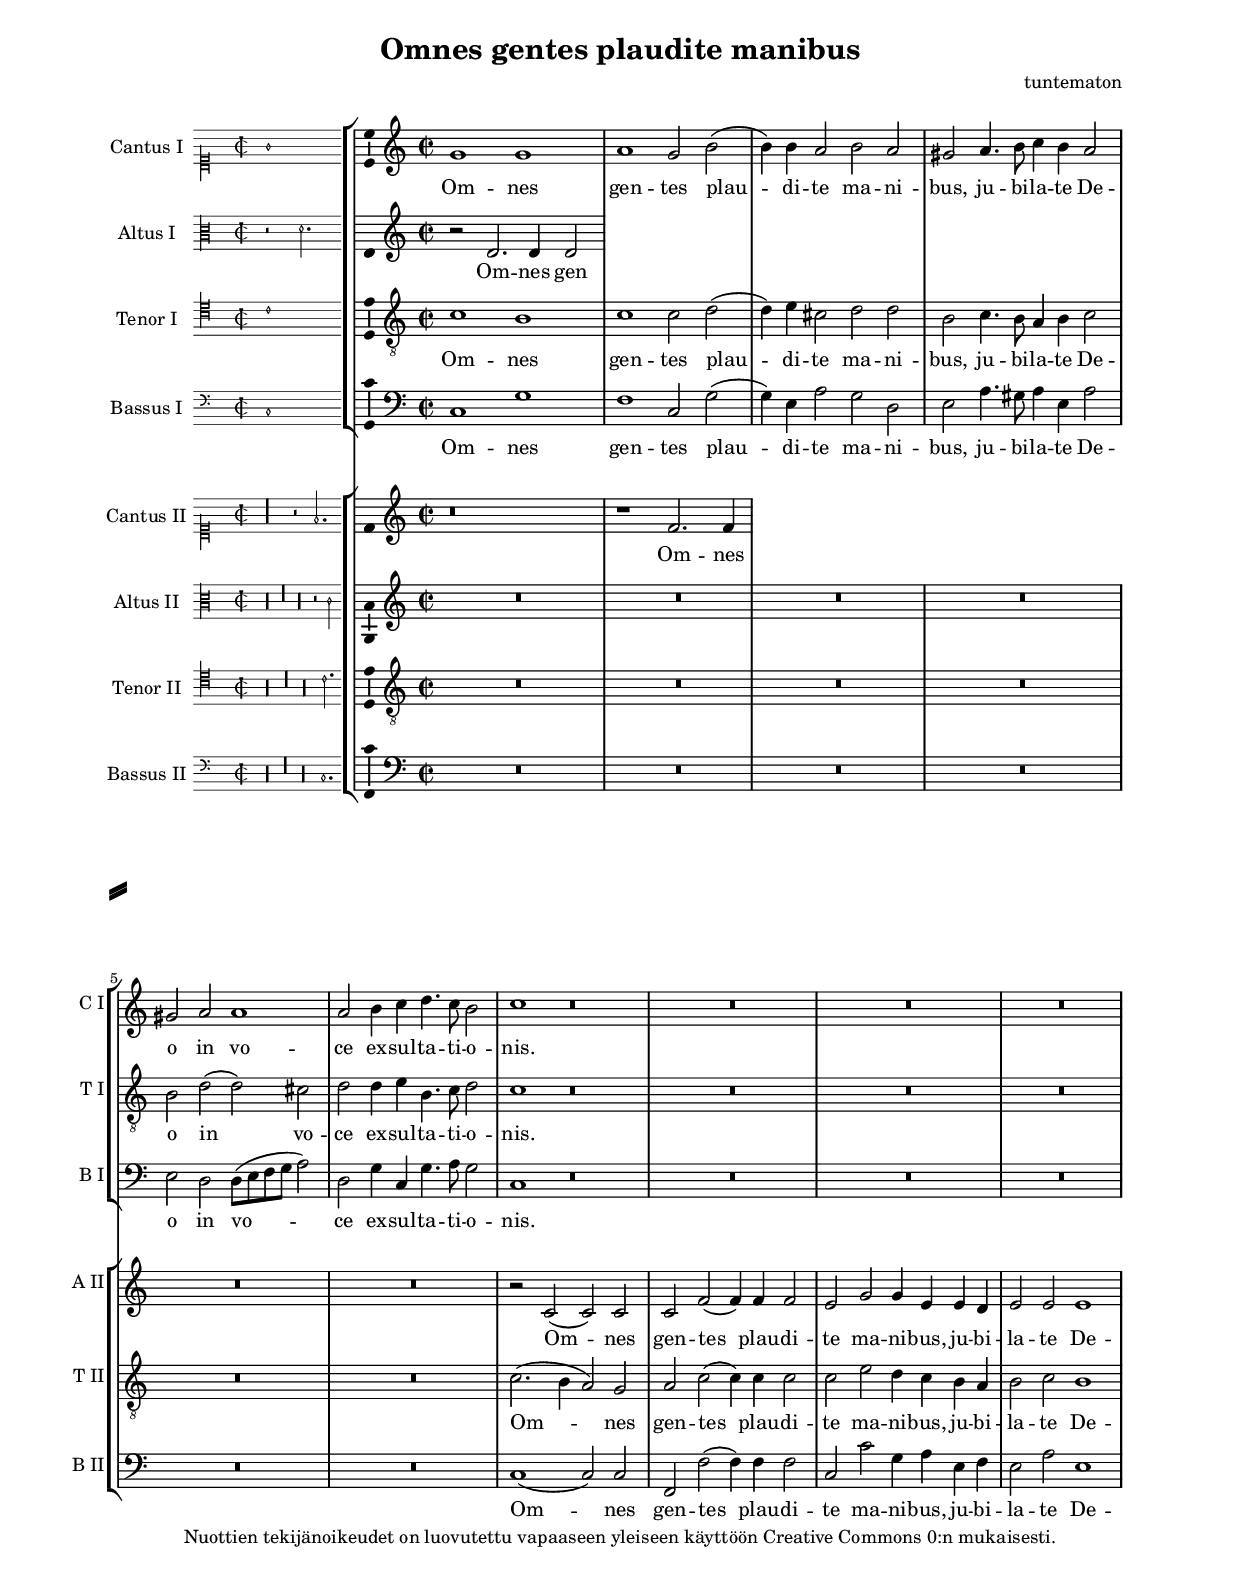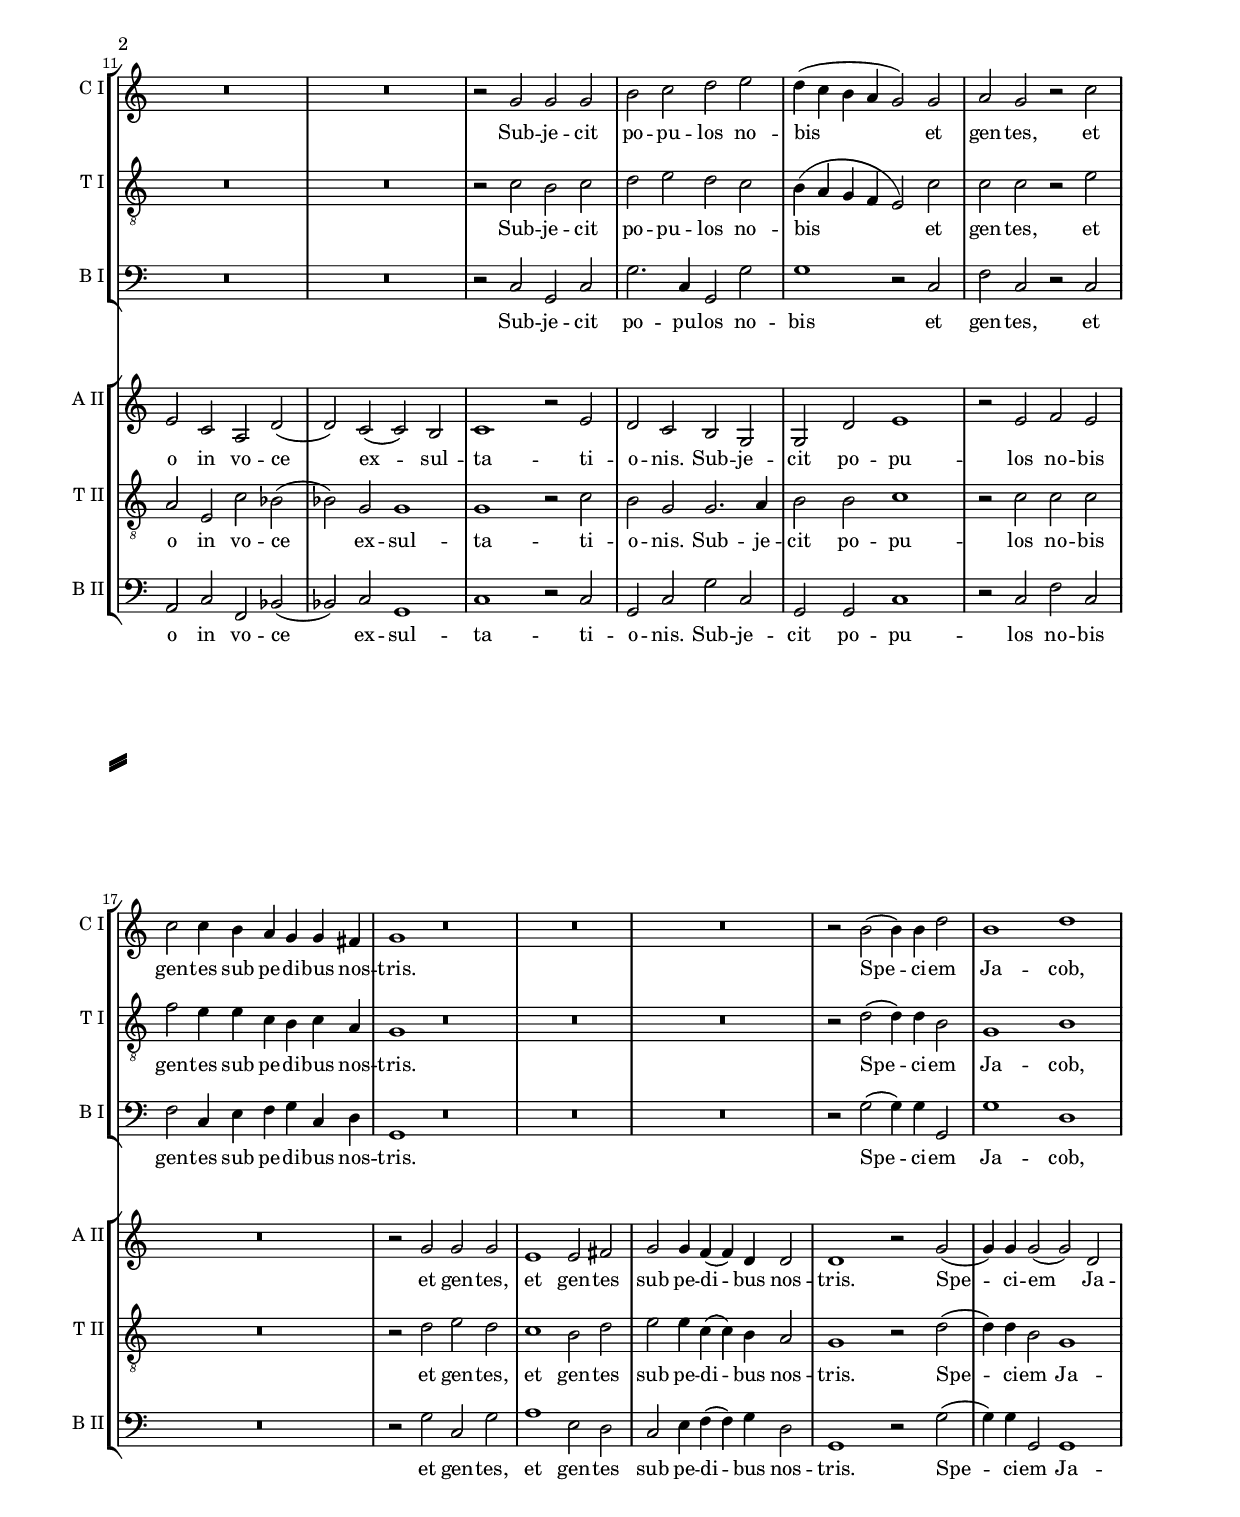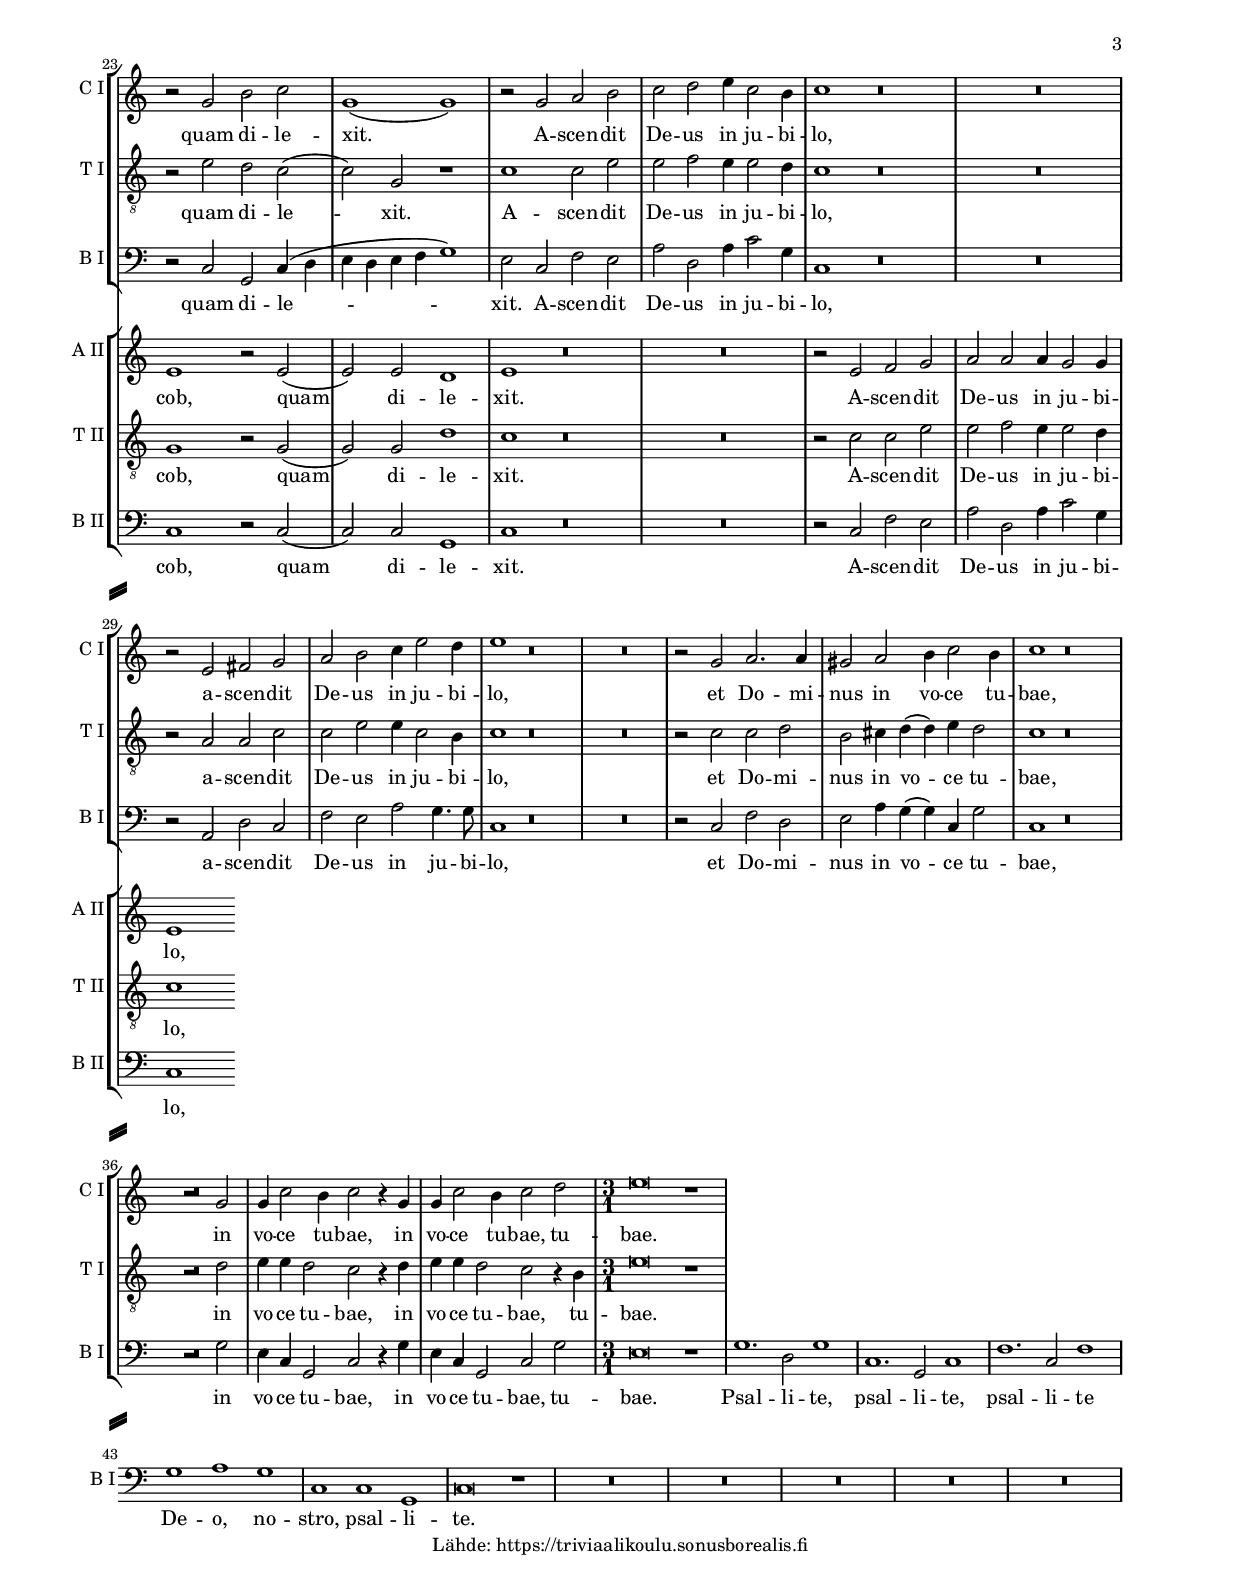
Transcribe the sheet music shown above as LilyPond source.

\version "2.20.0"
\include "suomi.ly"

\include "../paper-margins.ily"

\include "omnes-gentes-plaudite-manibus.global.ily"
stanzaOneLyricsChoirOne = \lyricmode {
    Om -- nes gen -- tes plau -- di -- te ma -- ni -- bus,
    ju -- bi -- la -- te De -- o in vo -- ce ex -- sul -- ta -- ti -- o -- nis.
    Sub -- je -- cit po -- pu -- los no -- bis
    et gen -- tes, et gen -- tes sub pe -- di -- bus nos -- tris.
    Spe -- ci -- em Ja -- cob, quam di -- le -- xit.
    A -- scen -- dit De -- us in ju -- bi -- lo,
    a -- scen -- dit De -- us in ju -- bi -- lo,
    et Do -- mi -- nus in vo -- ce tu -- bae, in vo -- ce tu -- bae, in vo -- ce tu -- bae, tu -- bae.

    Psal -- li -- te, psal -- li -- te, psal -- li -- te De -- o, no -- stro, psal -- li -- te.
    Al -- le -- lu -- ja, al -- le -- lu -- ja, al -- le -- lu -- ja, al -- le -- lu -- ja.
}

stanzaOneLyricsChoirTwo = \lyricmode {
    Quo -- ni -- am Do -- mi -- nus ex -- cel -- sus, ter -- ri -- bi -- lis,
    Rex ma -- gnus su -- per om -- nem ter -- ram,
    sub -- je -- cit po -- pu -- los no -- bis
    et gen -- tes, E -- le -- git no -- bis he -- re -- di -- ta -- tem su -- am,
    spe -- ci -- em Ja -- cob, quam di -- le -- xit.
    A -- scen -- dit De -- us in ju -- bi -- lo,
    a -- scen -- dit De -- us in ju -- bi -- lo,
    et Do -- mi -- nus in vo -- ce tu -- bae, in vo -- ce tu -- bae, in vo -- ce tu -- bae.

    Psal -- li -- te, psal -- li -- te, psal -- li -- te re -- gi no -- stro, psal -- li -- te.
    Al -- le -- lu -- ja, al -- le -- lu -- ja, al -- le -- lu -- ja, al -- le -- lu -- ja.
}


% First choir

SopranoOneMusic = \relative c'' {
	\set Staff.instrumentName = #"Cantus I"
	\set Staff.shortInstrumentName = "C I"

	\incipit { \clef "mensural-c1" \globalkey \globaltime g'1 }

	g1 | g | a1 | g2 h( | h4) h a2 | h a |
	gis2 a4. h8 | c4 h a2 | gis a | a1 | a2 h4 c | d4. c8 h2 | c1 |
	\repeat unfold 11 {R |}
	% s 122
	r2 g | g g | h c | d e | d4( c h a | g2) g | a g | r c | c c4 h | a g g fis | g1 |
	\repeat unfold 5 { R1 | }
	% s 123
	r2 h( | h4) h d2 | h1 | d |	 r2 g, | h c |
	g1( | g) | r2 g | a h | c d | e4 c2 h4 | c1 |
	\repeat unfold 3 { R1 | }
	% s 124
	r2 e, | fis g | a h | c4 e2 d4 | e1 | R | R | R |
	r2 g, | a2. a4 | gis2 a | h4 c2 h4 | c1 | R | R |
	r2 g | g4 c2 h4 | c2 r4 g | g c2 h4 | c2 d |

	\time 3/1
    \set Score.tempoHideNote = ##t
    \tempo 2 = 240
	e\breve r1 |
}

AltoOneMusic = \relative c' {
	\set Staff.instrumentName = #"Altus I"
	\set Staff.shortInstrumentName = "A I"

	\incipit { \clef "mensural-c3" \globalkey \globaltime r2 d'2. }

	r2 d2. d4 d2 |
}

TenoreOneMusic = \relative c' {
	\set Staff.instrumentName = #"Tenor I"
	\set Staff.shortInstrumentName = "T I"

	\incipit { \clef "mensural-c4" \globalkey \globaltime c'1 }

	\clef "treble_8"
	c1 | h | c1 | c2 d( | d4) e cis2 | d d |
	h c4. h8 | a4 h c2 | h d( | d) cis | d d4 e | h4. c8 d2 | c1 |
	\repeat unfold 11 {R |}
	% s 122
	r2 c | h c | d e | d c | h4( a g f | e2) c' | c c | r e | f e4 e | c h c a | g1 |
	\repeat unfold 5 { R |}
	% s 123
	r2 d'( | d4) d h2 | g1 | h | r2 e | d c( |
	c) g | r1 | c | c2 e | e f | e4 e2 d4 | c1 |
	\repeat unfold 3 { R | }
	% s 124
	r2 a | a c | c e | e4 c2 h4 | c1 | R | R | R |
	r2 c | c d | h cis4 d( | d) e d2 | c1 | R | R |
	r2 d | e4 e d2 | c r4 d | e e d2 | c r4 h |

	\time 3/1
    \set Score.tempoHideNote = ##t
    \tempo 2 = 240
	e\breve r1 |
}

BassOneMusic = \relative c {
	\set Staff.instrumentName = #"Bassus I"
	\set Staff.shortInstrumentName = "B I"

	\incipit { \clef "mensural-f" \globalkey \globaltime c1 }

	\clef bass
	c1 | g' | f | c2 g'( | g4) e a2 | g d |
	e a4. gis8 | a4 e a2 | e d | d8( e f g a2) | d, g4 c, | g'4. a8 g2 | c,1 |
	\repeat unfold 11 {R |}
	% s 122
	r2 c | g c | g'2. c,4 | g2 g' | g1 | r2 c, | f c | r c | f c4 e | f g c, d | g,1 |
	\repeat unfold 5 { R |}
	% s 123
	r2 g'( | g4) g g,2 | g'1 | d | r2 c | g c4( d |
	e d e f | g1) | e2 c | f e | a d, | a'4 c2 g4 | c,1 |
	\repeat unfold 3 { R | }
	% s 124
	r2 a | d c | f e | a g4. g8 | c,1 | R | R | R |
	r2 c | f d | e a4 g( | g) c, g'2 | c,1 | R | R |
	r2 g' | e4 c g2 | c r4 g' | e c g2 | c g' |

	\time 3/1
    \set Score.tempoHideNote = ##t
    \tempo 2 = 240
	e\breve r1 |
	g1. d2 g1 | c,1. g2 c1 | f1. c2 f1 | g a g | c, c g | c\breve r1 |
	\repeat unfold 5 { R\breve. | }
}


% Second choir

SopranoTwoMusic = \relative c' {
	\set Staff.instrumentName = #"Cantus II"
	\set Staff.shortInstrumentName = "C II"

	\incipit {
		\clef "mensural-c1" \globalkey \globaltime
		r\maxima
		r2 f'2.
	}

	r\breve | r1 f2. f4|
}

AltoTwoMusic = \relative c' {
	\set Staff.instrumentName = #"Altus II"
	\set Staff.shortInstrumentName = "A II"

	\incipit {
		\clef "mensural-c3" \globalkey \globaltime
		r\longa
		e'\longa\rest
		r\longa
		r2 c'2
	}

	\repeat unfold 12 { R1 | }
	r2 c2( | c) c | c f2( | f4) f f2 |
	e g | g4 e e d | e2 e | e1 | e2 c | a d( | d) c( | c) h | c1 |
	r2 e | d c | h g | g d' | e1 | r2 e | f e| R1 | R |
	r2 g | g g |
	% 123
	e1 | e2 fis | g g4 f( | f) d d2 | d1 |
	r2 g( | g4) g g2( | g) d | e1 |
	r2 e( | e) e | d1 | e1 | R1 | R | R |
	r2 e | f g | a a | a4 g2 g4 | e1 |
}

TenoreTwoMusic = \relative c' {
	\set Staff.instrumentName = #"Tenor II"
	\set Staff.shortInstrumentName = "T II"

	\incipit {
		\clef "mensural-c4" \globalkey \globaltime
		r\longa
		c'\longa\rest
		r\longa
		c'2.
	}

	\clef "treble_8"
	\repeat unfold 12 { R1 | }
	c2.( h4 | a2) g | a c2( | c4) c c2 |
	c e | d4 c h a | h2 c | h1 | a2 e | c' b( | b) g | g1 | g |
	r2 c | h g | g2. a4 | h2 h | c1 | r2 c | c c | R1 | R |
	r2 d | e d |
	% 123
	c1 | h2 d | e e4 c( | c) h a2 | g1 |
	r2 d'( | d4) d h2 | g1 | g |
	r2 g( | g) g | d'1 | c | R1 | R | R |
	r2 c | c e | e f | e4 e2 d4 | c1 |
}


BassTwoMusic = \relative c {
	\set Staff.instrumentName = #"Bassus II"
	\set Staff.shortInstrumentName = "B II"

	\incipit {
		\clef "mensural-f" \globalkey \globaltime
		r\longa
		f\longa\rest
		r\longa
		c1.
	}

	\clef bass
	\repeat unfold 12 { R1 | }
	c1( | c2) c | f, f'( | f4) f f2 |
	c c' | g4 a e f | e2 a | e1 |
	a,2 c | f, b( | b) c | g1 | c |
	r2 c | g c | g' c, | g g | c1 | r2 c | f c | R1 | R |
	r2 g' | c, g' |
	% 123
	a1 | e2 d | c e4 f( | f) g d2 | g,1 |
	r2 g'( | g4) g g,2 | g1 | c |
	r2 c( | c) c | g1 | c | R1 | R | R |
	r2 c | f e | a d, | a'4 c2 g4 | c,1 |
}


#(set-global-staff-size 16)

\header {
  title = "Omnes gentes plaudite manibus"
%  subtitle = ""
  composer = "tuntematon"
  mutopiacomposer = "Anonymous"
%  instrument = "Voice (SATB)"
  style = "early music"
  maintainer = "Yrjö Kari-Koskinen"
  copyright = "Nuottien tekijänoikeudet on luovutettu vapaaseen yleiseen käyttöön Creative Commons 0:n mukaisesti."
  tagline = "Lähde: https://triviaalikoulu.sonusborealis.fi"
}

\paper {
	system-separator-markup = \slashSeparator
}

\score {
<<
  \new StaffGroup = choirOneStaff <<
    \new Staff <<
      \new Voice = "Soprano" {
		\global
        \SopranoOneMusic
      }
     \new Lyrics \lyricsto "Soprano" {
       \stanzaOneLyricsChoirOne
     }
    >>
    \new Staff <<
      \new Voice = "Alto" {
        \global
        \AltoOneMusic
      }
     \new Lyrics \lyricsto "Alto" {
       \stanzaOneLyricsChoirOne
     }
    >>
    \new Staff <<
      \new Voice = "Tenore" {
        \global
        \TenoreOneMusic
      }
      \new Lyrics \lyricsto "Tenore" {
       \stanzaOneLyricsChoirOne
      }
    >>
    \new Staff <<
      \new Voice = "Bass" {
        \global
        \BassOneMusic
      }
      \new Lyrics \lyricsto "Bass" {
       \stanzaOneLyricsChoirOne
      }
    >>
  >>

  \new StaffGroup = choirTwoStaff <<
    \new Staff <<
      \new Voice = "SopranoTwo" {
		\global
        \SopranoTwoMusic
      }
     \new Lyrics \lyricsto "SopranoTwo" {
       \stanzaOneLyricsChoirOne
     }
    >>
    \new Staff <<
      \new Voice = "AltoTwo" {
        \global
        \AltoTwoMusic
      }
     \new Lyrics \lyricsto "AltoTwo" {
       \stanzaOneLyricsChoirOne
     }
    >>
    \new Staff <<
      \new Voice = "TenoreTwo" {
        \global
        \TenoreTwoMusic
      }
      \new Lyrics \lyricsto "TenoreTwo" {
       \stanzaOneLyricsChoirOne
      }
    >>
    \new Staff <<
      \new Voice = "BassTwo" {
        \global
        \BassTwoMusic
      }
      \new Lyrics \lyricsto "BassTwo" {
       \stanzaOneLyricsChoirOne
      }
    >>
  >>
>>

  \layout {
    \context {
      \Staff
      \consists "Ambitus_engraver"
    }
    indent = 4\cm
    incipit-width = 2.5\cm
    \context {
     \Score
     \override VerticalAxisGroup.remove-first = ##t
    }
  }
}
